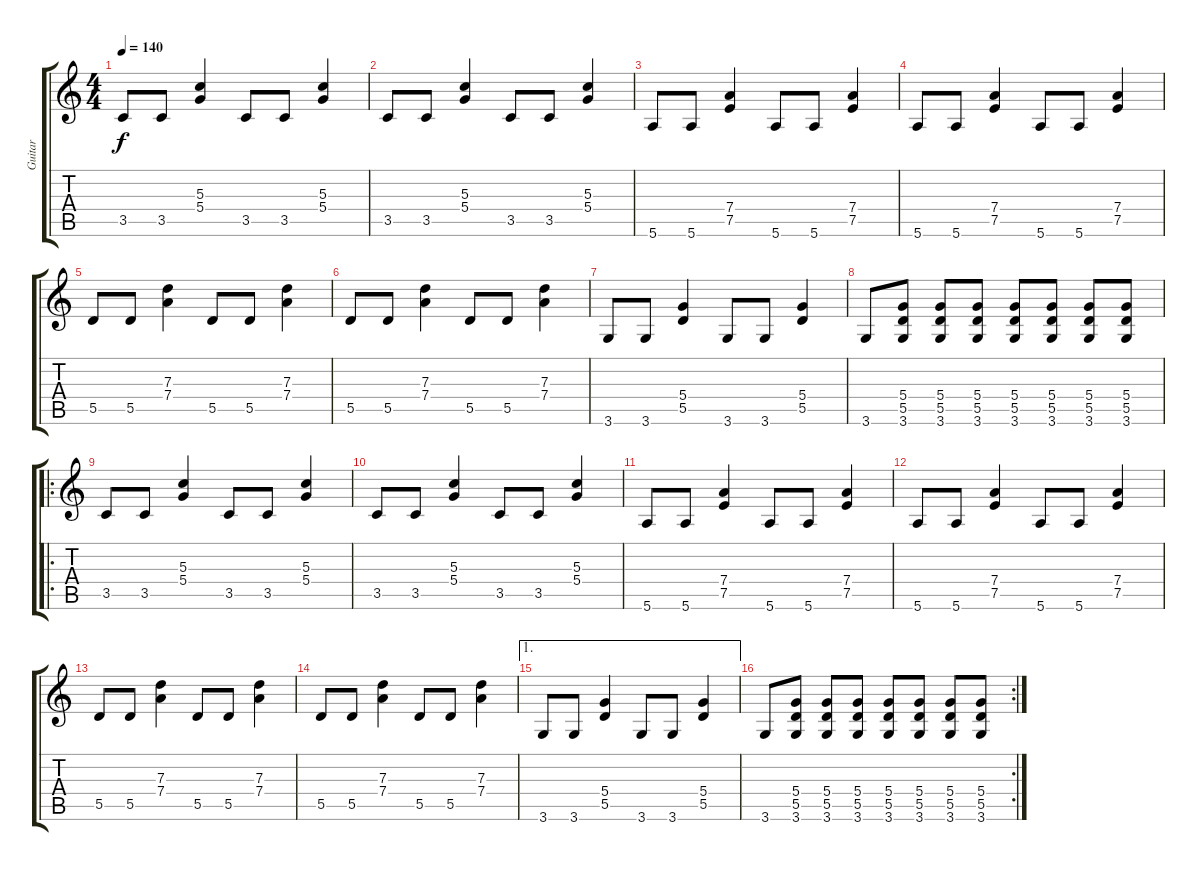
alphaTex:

\track ("Guitar" "Guitar") {instrument overdrivenguitar}
\staff {score tabs}
\tuning (E4 B3 G3 D3 A2 E2) {hide}
\ts (4 4)
\tempo 140
\clef g2
\ks c
3.5.8{dy f instrument overdrivenguitar} 3.5.8 (5.3 5.4).4 3.5.8 3.5.8 (5.3 5.4).4 |
3.5.8 3.5.8 (5.3 5.4).4 3.5.8 3.5.8 (5.3 5.4).4 |
5.6.8 5.6.8 (7.4 7.5).4 5.6.8 5.6.8 (7.4 7.5).4 |
5.6.8 5.6.8 (7.4 7.5).4 5.6.8 5.6.8 (7.4 7.5).4 |
5.5.8 5.5.8 (7.3 7.4).4 5.5.8 5.5.8 (7.3 7.4).4 |
5.5.8 5.5.8 (7.3 7.4).4 5.5.8 5.5.8 (7.3 7.4).4 |
3.6.8 3.6.8 (5.4 5.5).4 3.6.8 3.6.8 (5.4 5.5).4 |
3.6.8 (5.4 5.5 3.6).8 (5.4 5.5 3.6).8 (5.4 5.5 3.6).8 (5.4 5.5 3.6).8 (5.4 5.5 3.6).8 (5.4 5.5 3.6).8 (5.4 5.5 3.6).8 |
\ro
3.5.8 3.5.8 (5.3 5.4).4 3.5.8 3.5.8 (5.3 5.4).4 |
3.5.8 3.5.8 (5.3 5.4).4 3.5.8 3.5.8 (5.3 5.4).4 |
5.6.8 5.6.8 (7.4 7.5).4 5.6.8 5.6.8 (7.4 7.5).4 |
5.6.8 5.6.8 (7.4 7.5).4 5.6.8 5.6.8 (7.4 7.5).4 |
5.5.8 5.5.8 (7.3 7.4).4 5.5.8 5.5.8 (7.3 7.4).4 |
5.5.8 5.5.8 (7.3 7.4).4 5.5.8 5.5.8 (7.3 7.4).4 |
\ae 1
3.6.8 3.6.8 (5.4 5.5).4 3.6.8 3.6.8 (5.4 5.5).4 |
\rc 2
3.6.8 (5.4 5.5 3.6).8 (5.4 5.5 3.6).8 (5.4 5.5 3.6).8 (5.4 5.5 3.6).8 (5.4 5.5 3.6).8 (5.4 5.5 3.6).8 (5.4 5.5 3.6).8
